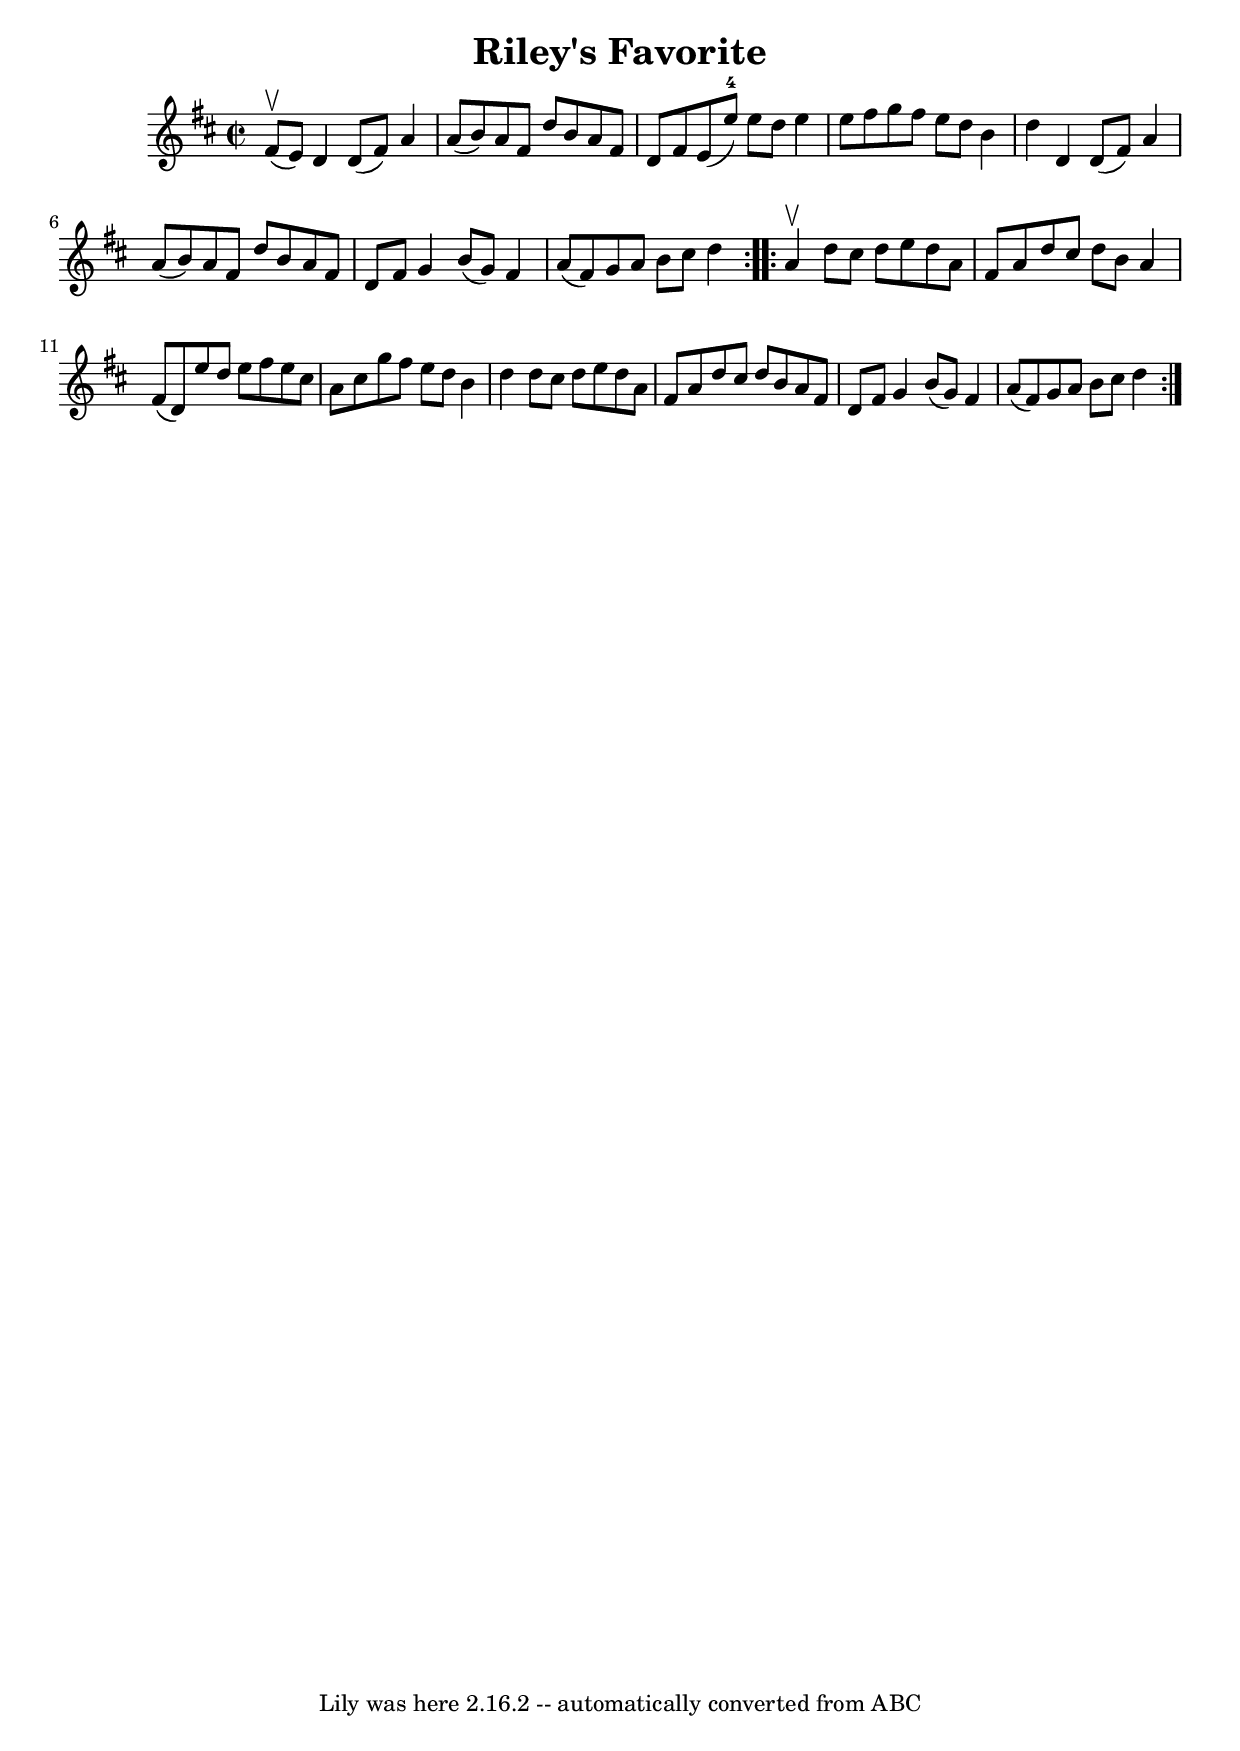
\version "2.16.2"
\include "Mammoth.ily"
\header {
  %% book = "Ryan's Mammoth Collection"
  crossRefNumber = "1"
  footnotes = "\\\\289"
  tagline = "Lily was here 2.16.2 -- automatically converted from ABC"
  title = "Riley's Favorite"

}
voicedefault =  {



  \repeat volta 2 {

    \override Staff.TimeSignature #'style = #'C
    \time 2/2 
    \key d \major
    fis'8^\upbow(e'8) |
    d'4 d'8 (
    fis'8) a'4 a'8 (b'8)   |
    a'8 fis'8 d''8 b'8    
    a'8 fis'8 d'8 fis'8    |
    e'8 (e''8-4) e''8 d''8  
    e''4 e''8 fis''8    |
    g''8 fis''8 e''8 d''8 b'4    
    d''4    |
    d'4 d'8 (fis'8) a'4 a'8 (b'8)   
    |
    a'8 fis'8 d''8 b'8 a'8 fis'8 d'8 fis'8    
    |
    g'4 b'8 (g'8) fis'4 a'8 (fis'8)   |
    g'8 
    a'8 b'8 cis''8 d''4  
  }     
  \repeat volta 2 {
    a'4^\upbow |
    
    d''8 cis''8 d''8 e''8 d''8 a'8 fis'8 a'8    |
    
    d''8 cis''8 d''8 b'8 a'4 fis'8 (d'8)   |
    e''8    
    d''8 e''8 fis''8 e''8 cis''8 a'8 cis''8    |
    g''8    
    fis''8 e''8 d''8 b'4 d''4    |
    d''8 cis''8 d''8    
    e''8 d''8 a'8 fis'8 a'8    |
    d''8 cis''8 d''8 b'8 
    a'8 fis'8 d'8 fis'8    |
    g'4 b'8 (g'8) fis'4    
    a'8 (fis'8)   |
    g'8 a'8 b'8 cis''8 d''4  
  }   

}

\score{
  <<

    \context Staff="default"
    {
      \voicedefault 
      
    }

  >>
  \layout {
    
  }
  \midi {
  }

}
